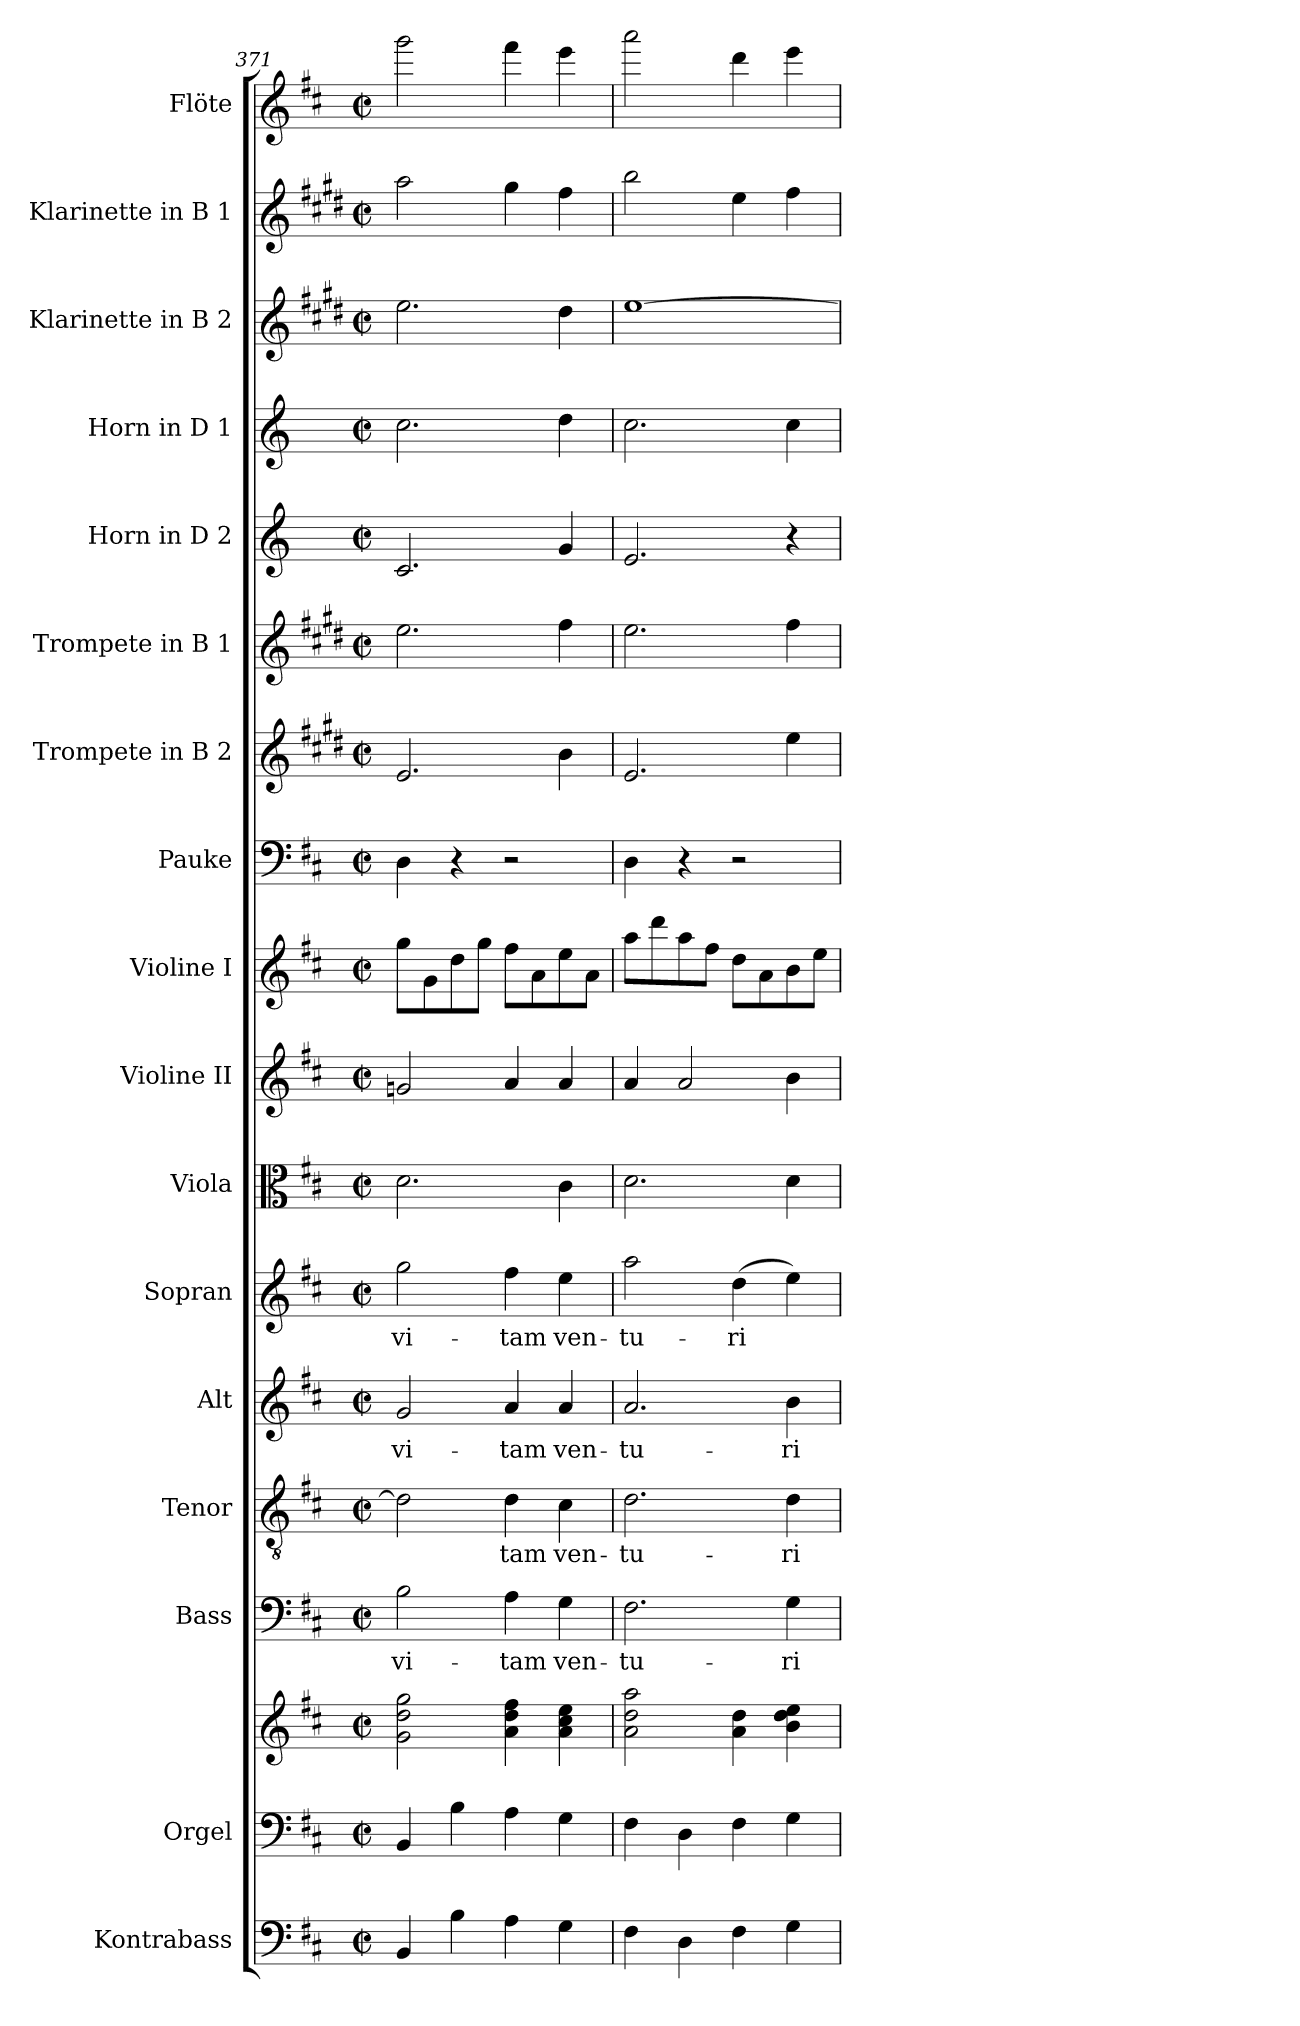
**kern	**kern	**kern	**kern	**text	**kern	**text	**kern	**text	**kern	**text	**kern	**kern	**kern	**kern	**kern	**kern	**kern	**kern	**kern	**kern	**kern
*part17	*part16	*part16	*part15	*part15	*part14	*part14	*part13	*part13	*part12	*part12	*part11	*part10	*part9	*part8	*part7	*part6	*part5	*part4	*part3	*part2	*part1
*staff18	*staff17	*staff16	*staff15	*staff15	*staff14	*staff14	*staff13	*staff13	*staff12	*staff12	*staff11	*staff10	*staff9	*staff8	*staff7	*staff6	*staff5	*staff4	*staff3	*staff2	*staff1
*I"Kontrabass	*I"Orgel	*	*I"Bass	*	*I"Tenor	*	*I"Alt	*	*I"Sopran	*	*I"Viola	*I"Violine II	*I"Violine I	*I"Pauke	*I"Trompete in B 2	*I"Trompete in B 1	*I"Horn in D 2	*I"Horn in D 1	*I"Klarinette in B 2	*I"Klarinette in B 1	*I"Flöte
*I'Kb.	*I'Org.	*	*I'B	*	*I'T	*	*I'A	*	*I'S	*	*I'Vla.	*I'Vl. II	*I'Vl. I	*I'Pk.	*I'Trp. 2	*I'Trp. 1	*I'Hrn. 2	*I'Hrn. 1	*I'Kl. 2	*I'Kl. 1	*I'Fl.
!!LO:PB:g=z
*clefF4	*clefF4	*clefG2	*clefF4	*	*clefGv2	*	*clefG2	*	*clefG2	*	*clefC3	*clefG2	*clefG2	*clefF4	*clefG2	*clefG2	*clefG2	*clefG2	*clefG2	*clefG2	*clefG2
*ITrd7c12	*	*	*	*	*	*	*	*	*	*	*	*	*	*	*ITrd1c2	*ITrd1c2	*ITrd-1c-2	*ITrd-1c-2	*ITrd1c2	*ITrd1c2	*
*k[f#c#]	*k[f#c#]	*k[f#c#]	*k[f#c#]	*	*k[f#c#]	*	*k[f#c#]	*	*k[f#c#]	*	*k[f#c#]	*k[f#c#]	*k[f#c#]	*k[f#c#]	*k[f#c#]	*k[f#c#]	*k[f#c#]	*k[f#c#]	*k[f#c#]	*k[f#c#]	*k[f#c#]
*D:	*D:	*D:	*D:	*	*D:	*	*D:	*	*D:	*	*D:	*D:	*D:	*D:	*D:	*D:	*D:	*D:	*D:	*D:	*D:
*M2/2	*M2/2	*M2/2	*M2/2	*	*M2/2	*	*M2/2	*	*M2/2	*	*M2/2	*M2/2	*M2/2	*M2/2	*M2/2	*M2/2	*M2/2	*M2/2	*M2/2	*M2/2	*M2/2
*met(c|)	*met(c|)	*met(c|)	*met(c|)	*	*met(c|)	*	*met(c|)	*	*met(c|)	*	*met(c|)	*met(c|)	*met(c|)	*met(c|)	*met(c|)	*met(c|)	*met(c|)	*met(c|)	*met(c|)	*met(c|)	*met(c|)
=371	=371	=371	=371	=371	=371	=371	=371	=371	=371	=371	=371	=371	=371	=371	=371	=371	=371	=371	=371	=371	=371
!	!	!	!	!LO:LY:b	!	!	!	!LO:LY:b	!	!LO:LY:b	!	!	!	!	!	!	!	!	!	!	!
4BBB/	4BB/	2g\ 2dd\ 2gg\	2B\	vi-	2d\]	.	2g/	vi-	2gg\	vi-	2.d\	2gn/	8gg\L	4D\	2.d/	2.dd\	2.d/	2.dd\	2.dd\	2gg\	2ggg\
.	.	.	.	.	.	.	.	.	.	.	.	.	8g\	.	.	.	.	.	.	.	.
4BB\	4B\	.	.	.	.	.	.	.	.	.	.	.	8dd\	4r	.	.	.	.	.	.	.
.	.	.	.	.	.	.	.	.	.	.	.	.	8gg\J	.	.	.	.	.	.	.	.
!	!	!	!	!LO:LY:b	!	!LO:LY:b	!	!LO:LY:b	!	!LO:LY:b	!	!	!	!	!	!	!	!	!	!	!
4AA\	4A\	4a\ 4dd\ 4ff#\	4A\	-tam	4d\	-tam	4a/	-tam	4ff#\	-tam	.	4a/	8ff#\L	2r	.	.	.	.	.	4ff#\	4fff#\
.	.	.	.	.	.	.	.	.	.	.	.	.	8a\	.	.	.	.	.	.	.	.
!	!	!	!	!LO:LY:b	!	!LO:LY:b	!	!LO:LY:b	!	!LO:LY:b	!	!	!	!	!	!	!	!	!	!	!
4GG\	4G\	4a\ 4cc#\ 4ee\	4G\	ven-	4c#\	ven-	4a/	ven-	4ee\	ven-	4c#\	4a/	8ee\	.	4a\	4ee\	4a/	4ee\	4cc#\	4ee\	4eee\
.	.	.	.	.	.	.	.	.	.	.	.	.	8a\J	.	.	.	.	.	.	.	.
=372	=372	=372	=372	=372	=372	=372	=372	=372	=372	=372	=372	=372	=372	=372	=372	=372	=372	=372	=372	=372	=372
!	!	!	!	!LO:LY:b	!	!LO:LY:b	!	!LO:LY:b	!	!LO:LY:b	!	!	!	!	!	!	!	!	!	!	!
4FF#\	4F#\	2a\ 2dd\ 2aa\	2.F#\	-tu-	2.d\	-tu-	2.a/	-tu-	2aa\	-tu-	2.d\	4a/	8aa\L	4D\	2.d/	2.dd\	2.f#/	2.dd\	[1dd	2aa\	2aaa\
.	.	.	.	.	.	.	.	.	.	.	.	.	8ddd\	.	.	.	.	.	.	.	.
4DD\	4D\	.	.	.	.	.	.	.	.	.	.	2a/	8aa\	4r	.	.	.	.	.	.	.
.	.	.	.	.	.	.	.	.	.	.	.	.	8ff#\J	.	.	.	.	.	.	.	.
!	!	!	!	!	!	!	!	!	!	!LO:LY:b	!	!	!	!	!	!	!	!	!	!	!
4FF#\	4F#\	4a\ 4dd\	.	.	.	.	.	.	(>4dd\	-ri	.	.	8dd\L	2r	.	.	.	.	.	4dd\	4ddd\
.	.	.	.	.	.	.	.	.	.	.	.	.	8a\	.	.	.	.	.	.	.	.
!	!	!	!	!LO:LY:b	!	!LO:LY:b	!	!LO:LY:b	!	!	!	!	!	!	!	!	!	!	!	!	!
4GG\	4G\	4b\ 4dd\ 4ee\	4G\	-ri	4d\	-ri	4b\	-ri	4ee\)	.	4d\	4b\	8b\	.	4dd\	4ee\	4r	4dd\	.	4ee\	4eee\
.	.	.	.	.	.	.	.	.	.	.	.	.	8ee\J	.	.	.	.	.	.	.	.
=	=	=	=	=	=	=	=	=	=	=	=	=	=	=	=	=	=	=	=	=	=
*-	*-	*-	*-	*-	*-	*-	*-	*-	*-	*-	*-	*-	*-	*-	*-	*-	*-	*-	*-	*-	*-
